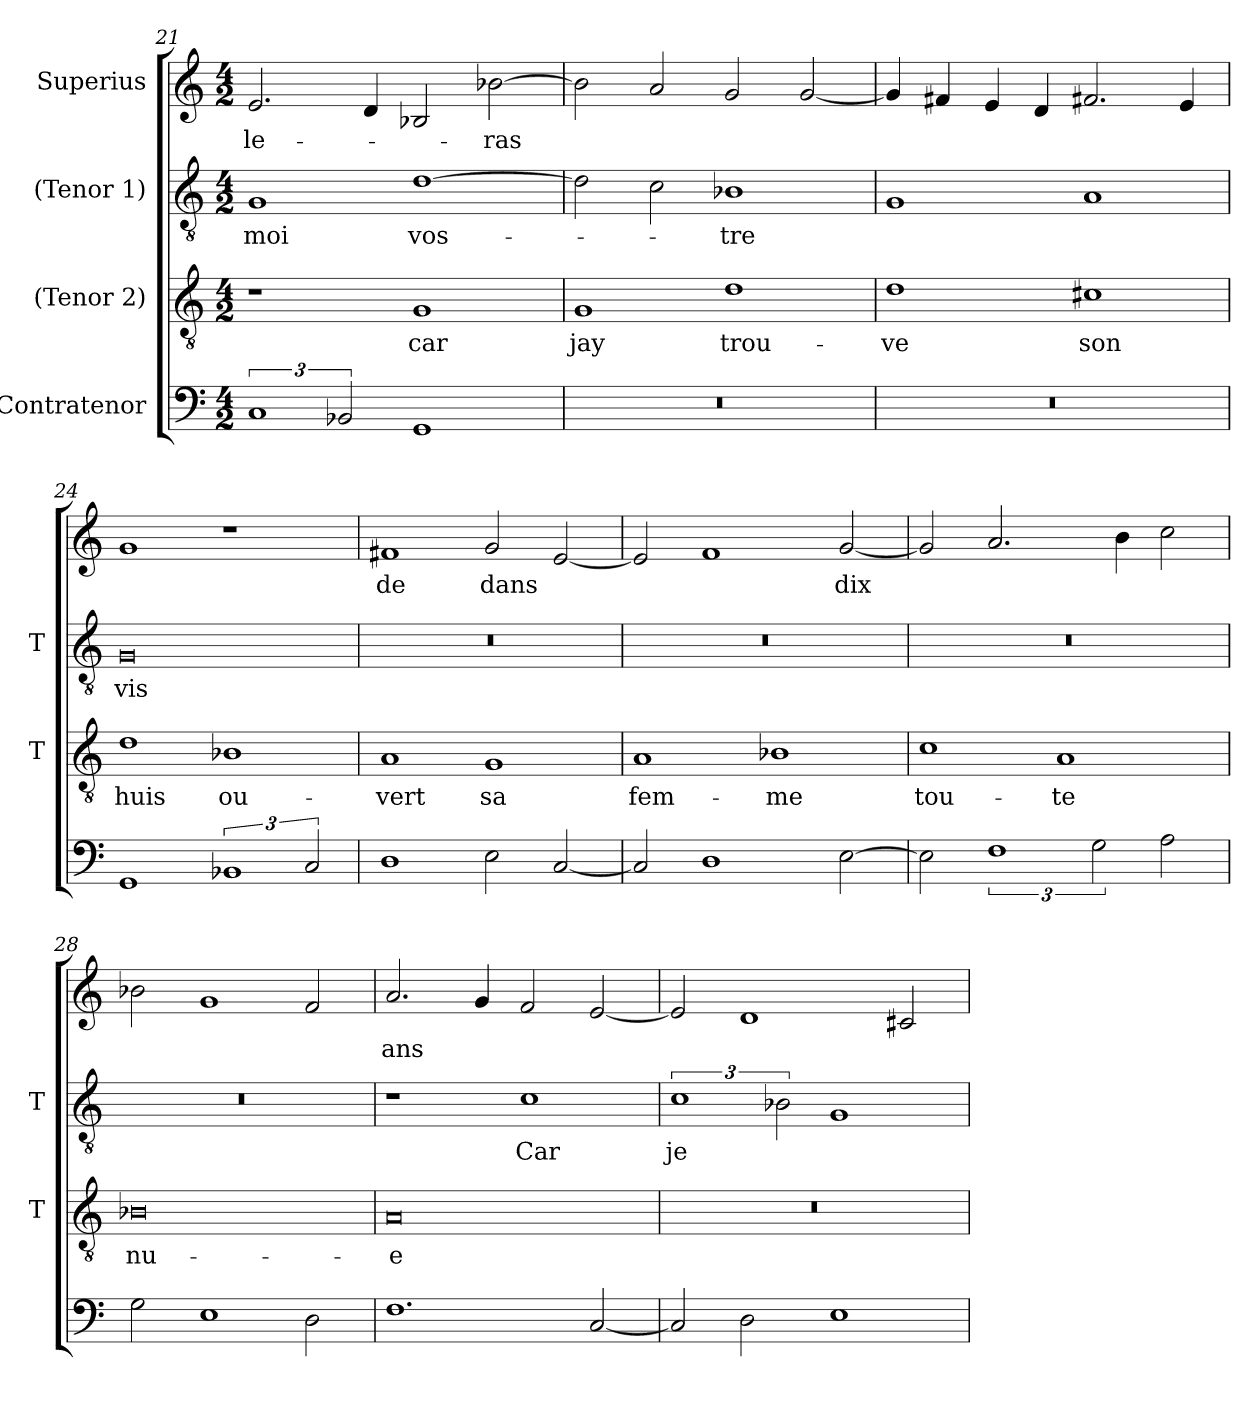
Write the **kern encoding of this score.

**kern	**kern	**text	**kern	**text	**kern	**text
*part4	*part3	*part3	*part2	*part2	*part1	*part1
*staff4	*staff3	*staff3	*staff2	*staff2	*staff1	*staff1
*I"Contratenor	*I"(Tenor 2)	*	*I"(Tenor 1)	*	*I"Superius	*
*	*I'T	*	*I'T	*	*	*
*clefF4	*clefGv2	*	*clefGv2	*	*clefG2	*
*M4/2	*M4/2	*	*M4/2	*	*M4/2	*
=21	=21	=21	=21	=21	=21	=21
3%2C	1r	.	1G	-moi	2.e	-le-
3BB-X	.	.	.	.	.	.
.	.	.	.	.	4d	.
1GG	1G	-car	[1d	vos-	2B-X	.
.	.	.	.	.	[2b-X	-ras
=22	=22	=22	=22	=22	=22	=22
0r	1G	-jay	2d]	.	2b-]	.
.	.	.	2c	.	2a	.
.	1d	trou-	1B-X	-tre	2g	.
.	.	.	.	.	[2g	.
=23	=23	=23	=23	=23	=23	=23
0r	1d	-ve	1G	.	4g]	.
.	.	.	.	.	4f#X	.
.	.	.	.	.	4e	.
.	.	.	.	.	4d	.
.	1c#X	-son	1A	.	2.f#X	.
.	.	.	.	.	4e	.
=24	=24	=24	=24	=24	=24	=24
1GG	1d	-huis	0G	-vis	1g	.
3%2BB-X	1B-X	ou-	.	.	1r	.
3C	.	.	.	.	.	.
=25	=25	=25	=25	=25	=25	=25
1D	1A	-vert	0r	.	1f#X	-de
2E	1G	-sa	.	.	2g	-dans
[2C	.	.	.	.	[2e	.
=26	=26	=26	=26	=26	=26	=26
2C]	1A	fem-	0r	.	2e]	.
1D	.	.	.	.	1f	.
.	1B-X	-me	.	.	.	.
[2E	.	.	.	.	[2g	-dix
=27	=27	=27	=27	=27	=27	=27
2E]	1c	tou-	0r	.	2g]	.
3%2F	.	.	.	.	2.a	.
.	1A	-te	.	.	.	.
3G	.	.	.	.	.	.
.	.	.	.	.	4b	.
2A	.	.	.	.	2cc	.
=28	=28	=28	=28	=28	=28	=28
2G	0B-X	nu-	0r	.	2b-X	.
1E	.	.	.	.	1g	.
2D	.	.	.	.	2f	.
=29	=29	=29	=29	=29	=29	=29
1.F	0A	-e	1r	.	2.a	-ans
.	.	.	.	.	4g	.
.	.	.	1c	-Car	2f	.
[2C	.	.	.	.	[2e	.
=30	=30	=30	=30	=30	=30	=30
2C]	0r	.	3%2c	-je	2e]	.
2D	.	.	.	.	1d	.
.	.	.	3B-X	.	.	.
1E	.	.	1G	.	.	.
.	.	.	.	.	2c#X	.
=	=	=	=	=	=	=
*-	*-	*-	*-	*-	*-	*-
